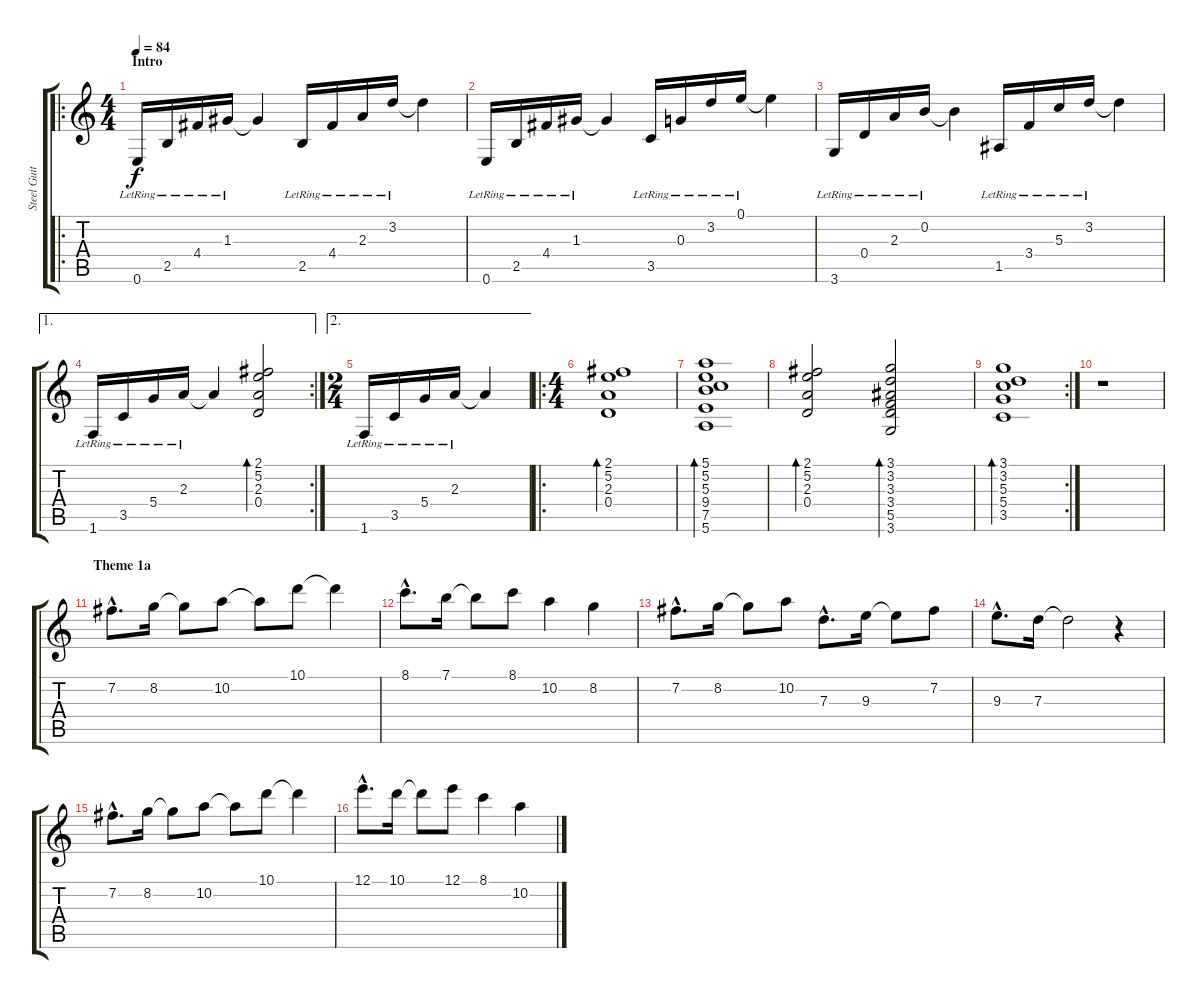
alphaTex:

\track ("Steel Guitar" "Steel Guit") {instrument acousticguitarsteel}
\staff {score tabs}
\tuning (E4 B3 G3 D3 A2 E2) {hide}
\ro
\ts (4 4)
\section ("" "Intro")
\tempo 84
\clef g2
\ks c
0.6{lr}.16{dy f instrument acousticguitarsteel} 2.5{lr}.16 4.4{lr}.16 1.3{lr}.16 1.3{t}.4 2.5{lr}.16 4.4{lr}.16 2.3{lr}.16 3.2{lr}.16 3.2{t}.4 |
0.6{lr}.16 2.5{lr}.16 4.4{lr}.16 1.3{lr}.16 1.3{t}.4 3.5{lr}.16 0.3{lr}.16 3.2{lr}.16 0.1{lr}.16 0.1{t}.4 |
3.6{lr}.16 0.4{lr}.16 2.3{lr}.16 0.2{lr}.16 0.2{t}.4 1.5{lr}.16 3.4{lr}.16 5.3{lr}.16 3.2{lr}.16 3.2{t}.4 |
\ae 1
\rc 2
1.6{lr}.16 3.5{lr}.16 5.4{lr}.16 2.3{lr}.16 2.3{t}.4 (2.1 5.2 2.3 0.4).2{bd 240} |
\ae 2
\ts (2 4)
1.6{lr}.16 3.5{lr}.16 5.4{lr}.16 2.3{lr}.16 2.3{t}.4 |
\ro
\ts (4 4)
(2.1 5.2 2.3 0.4).1{bd 240} |
(5.1 5.2 5.3 9.4 7.5 5.6).1{bd 240} |
(2.1 5.2 2.3 0.4).2{bd 240} (3.1 3.2 3.3 3.4 5.5 3.6).2{bd 240} |
\rc 2
(3.1 3.2 5.3 5.4 3.5).1{bd 240} |
r.1 |
\section ("" "Theme 1a")
7.2{hac}.8{d} 8.2.16 8.2{t}.8 10.2.8 10.2{t}.8 10.1.8 10.1{t}.4 |
8.1{hac}.8{d} 7.1.16 7.1{t}.8 8.1.8 10.2.4 8.2.4 |
7.2{hac}.8{d} 8.2.16 8.2{t}.8 10.2.8 7.3{hac}.8{d} 9.3.16 9.3{t}.8 7.2.8 |
9.3{hac}.8{d} 7.3.16 7.3{t}.2 r.4 |
7.2{hac}.8{d} 8.2.16 8.2{t}.8 10.2.8 10.2{t}.8 10.1.8 10.1{t}.4 |
12.1{hac}.8{d} 10.1.16 10.1{t}.8 12.1.8 8.1.4 10.2.4
